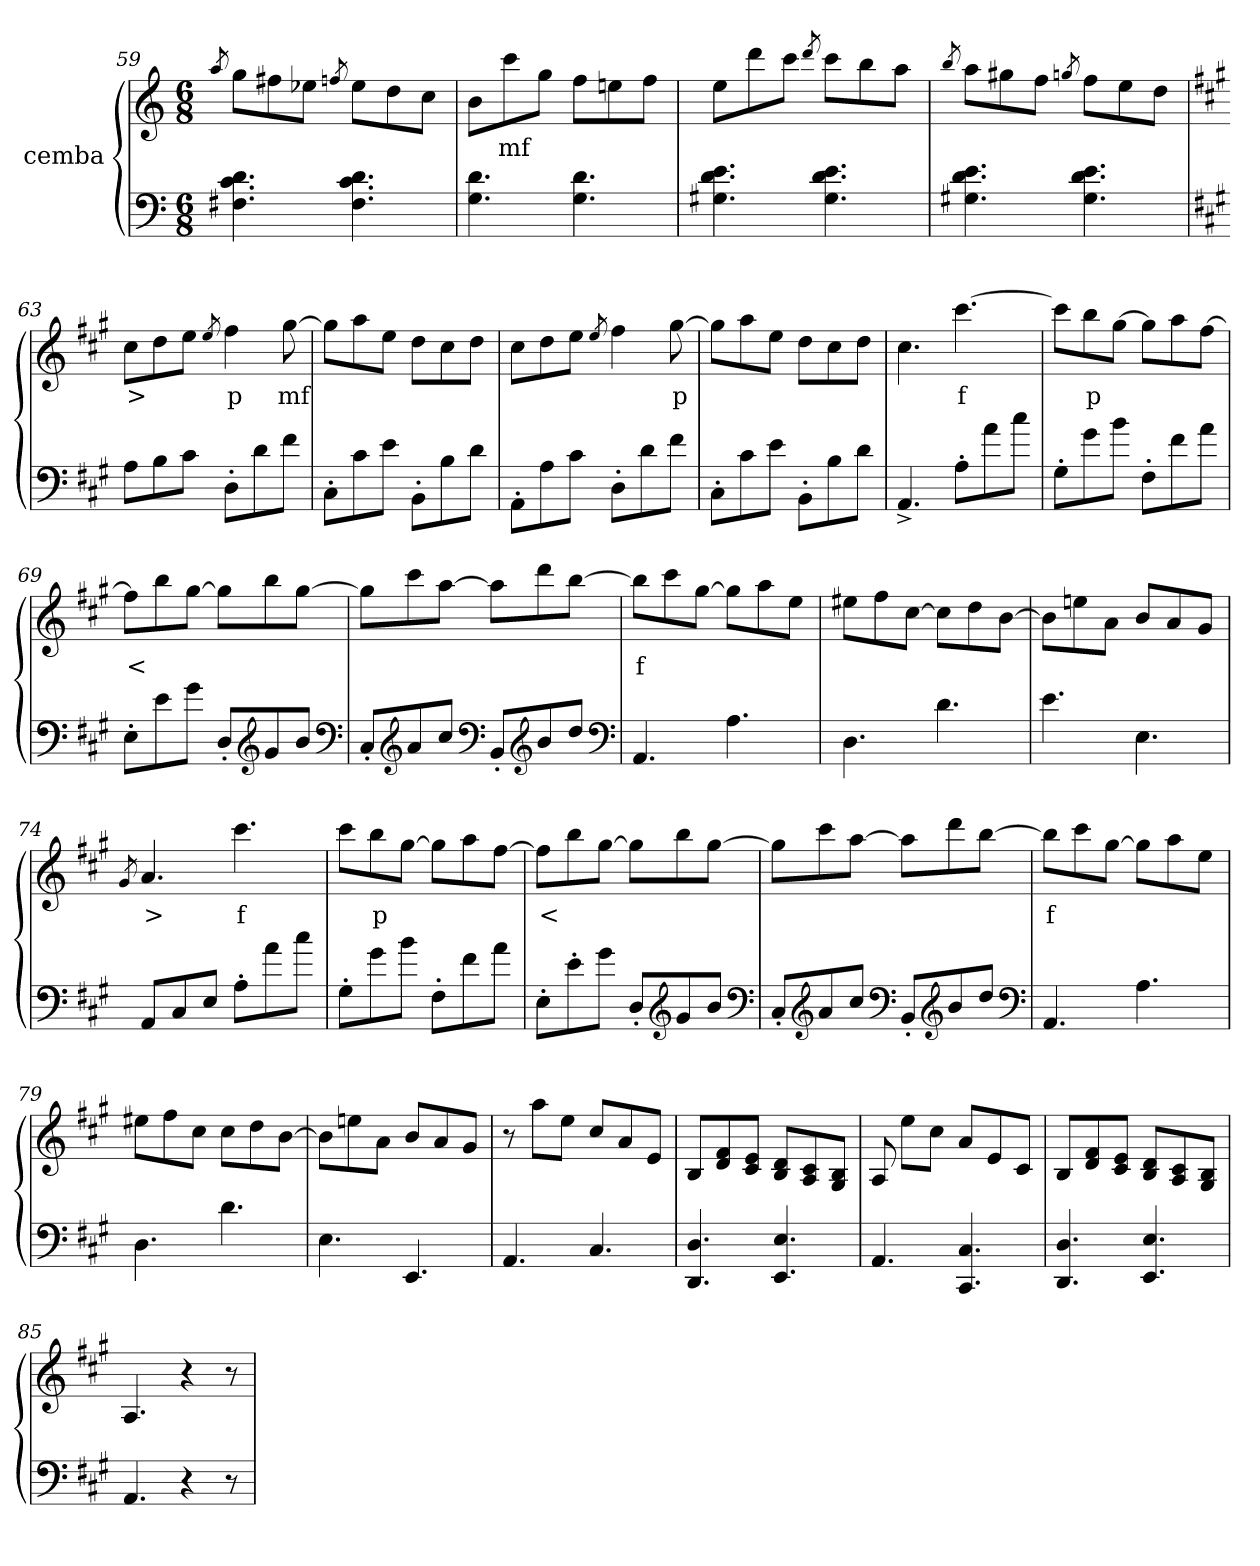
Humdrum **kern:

**kern	**kern	**text
*part2	*part1	*part1
*staff2	*staff1	*staff1
*I"cemba	*I"cemba	*
*clefF4	*clefG2	*
*k[]	*k[]	*
*M6/8	*M6/8	*
=59	=59	=59
.	8qaa/	.
4.F#X\ 4.c\ 4.d\	8gg\L	.
.	8ff#X\	.
.	8ee-X\J	.
.	8qffn/	.
4.F#\ 4.c\ 4.d\	8ee-\L	.
.	8dd\	.
.	8cc\J	.
=60	=60	=60
4.G\ 4.d\	8b\L	.
.	8ccc\	mf
.	8gg\J	.
4.G\ 4.d\	8ff\L	.
.	8een\	.
.	8ff\J	.
=61	=61	=61
4.G#X\ 4.d\ 4.e\	8ee\L	.
.	8ddd\	.
.	8ccc\J	.
.	8qddd/	.
4.G#\ 4.d\ 4.e\	8ccc\L	.
.	8bb\	.
.	8aa\J	.
=62	=62	=62
.	8qbb/	.
4.G#X\ 4.d\ 4.e\	8aa\L	.
.	8gg#X\	.
.	8ff\J	.
.	8qggn/	.
4.G#\ 4.d\ 4.e\	8ff\L	.
.	8ee\	.
.	8dd\J	.
=63	=63	=63
*k[f#c#g#]	*k[f#c#g#]	*
8A\L	8cc#\L	>
8B\	8dd\	.
8c#\J	8ee\J	.
.	8qee/	.
8D'>\L	4ff#\	p
8d\	.	.
8f#\J	[8gg#\	mf
=64	=64	=64
8C#'>\L	8gg#\L]	.
8c#\	8aa\	.
8e\J	8ee\J	.
8BB'>\L	8dd\L	.
8B\	8cc#\	.
8d\J	8dd\J	.
=65	=65	=65
8AA'>\L	8cc#\L	.
8A\	8dd\	.
8c#\J	8ee\J	.
.	8qee/	.
8D'>\L	4ff#\	.
8d\	.	.
8f#\J	[8gg#\	p
=66	=66	=66
8C#'>\L	8gg#\L]	.
8c#\	8aa\	.
8e\J	8ee\J	.
8BB'>\L	8dd\L	.
8B\	8cc#\	.
8d\J	8dd\J	.
=67	=67	=67
4.AA^>/	4.cc#\	.
8A'>\L	[4.ccc#\	f
8a\	.	.
8cc#\J	.	.
=68	=68	=68
8G#'>\L	8ccc#\L]	.
8g#\	8bb\	p
8b\J	[8gg#\J	.
8F#'>\L	8gg#\L]	.
8f#\	8aa\	.
8a\J	[8ff#\J	.
=69	=69	=69
8E'>\L	8ff#\L]	<
8e\	8bb\	.
8g#\J	[8gg#\J	.
8D'>/L	8gg#\L]	.
*clefG2	*	*
8g#/	8bb\	.
8b/J	[8gg#\J	.
*clefF4	*	*
=70	=70	=70
8C#'>/L	8gg#\L]	.
*clefG2	*	*
8a/	8ccc#\	.
8cc#/J	[8aa\J	.
*clefF4	*	*
8BB'>/L	8aa\L]	.
*clefG2	*	*
8b/	8ddd\	.
8dd/J	[8bb\J	.
*clefF4	*	*
=71	=71	=71
4.AA/	8bb\L]	f
.	8ccc#\	.
.	[8gg#\J	.
4.A\	8gg#\L]	.
.	8aa\	.
.	8ee\J	.
=72	=72	=72
4.D\	8ee#X\L	.
.	8ff#\	.
.	[8cc#\J	.
4.d\	8cc#\L]	.
.	8dd\	.
.	[8b\J	.
=73	=73	=73
4.e\	8b\L]	.
.	8een\	.
.	8a\J	.
4.E\	8b/L	.
.	8a/	.
.	8g#/J	.
=74	=74	=74
.	8qg#/	.
8AA/L	4.a/	>
8C#/	.	.
8E/J	.	.
8A'>\L	4.ccc#\	f
8a\	.	.
8cc#\J	.	.
=75	=75	=75
8G#'>\L	8ccc#\L	.
8g#\	8bb\	p
8b\J	[8gg#\J	.
8F#'>\L	8gg#\L]	.
8f#\	8aa\	.
8a\J	[8ff#\J	.
=76	=76	=76
8E'>\L	8ff#\L]	<
8e'>\	8bb\	.
8g#\J	[8gg#\J	.
8D'>/L	8gg#\L]	.
*clefG2	*	*
8g#/	8bb\	.
8b/J	[8gg#\J	.
*clefF4	*	*
=77	=77	=77
8C#'>/L	8gg#\L]	.
*clefG2	*	*
8a/	8ccc#\	.
8cc#/J	[8aa\J	.
*clefF4	*	*
8BB'>/L	8aa\L]	.
*clefG2	*	*
8b/	8ddd\	.
8dd/J	[8bb\J	.
*clefF4	*	*
=78	=78	=78
4.AA/	8bb\L]	f
.	8ccc#\	.
.	[8gg#\J	.
4.A\	8gg#\L]	.
.	8aa\	.
.	8ee\J	.
=79	=79	=79
4.D\	8ee#X\L	.
.	8ff#\	.
.	8cc#\J	.
4.d\	8cc#\L	.
.	8dd\	.
.	[8b\J	.
=80	=80	=80
4.E\	8b\L]	.
.	8een\	.
.	8a\J	.
4.EE/	8b/L	.
.	8a/	.
.	8g#/J	.
=81	=81	=81
4.AA/	8r	.
.	8aa\L	.
.	8ee\J	.
4.C#/	8cc#/L	.
.	8a/	.
.	8e/J	.
=82	=82	=82
4.DD/ 4.D/	8B/L	.
.	8d/ 8f#/	.
.	8c#/ 8e/J	.
4.EE/ 4.E/	8B/ 8d/L	.
.	8A/ 8c#/	.
.	8G#/ 8B/J	.
=83	=83	=83
4.AA/	8A/	.
.	8ee\L	.
.	8cc#\J	.
4.CC#/ 4.C#/	8a/L	.
.	8e/	.
.	8c#/J	.
=84	=84	=84
4.DD/ 4.D/	8B/L	.
.	8d/ 8f#/	.
.	8c#/ 8e/J	.
4.EE/ 4.E/	8B/ 8d/L	.
.	8A/ 8c#/	.
.	8G#/ 8B/J	.
=85	=85	=85
4.AA/	4.A/	.
4r	4r	.
8r	8r	.
=	=	=
*-	*-	*-
